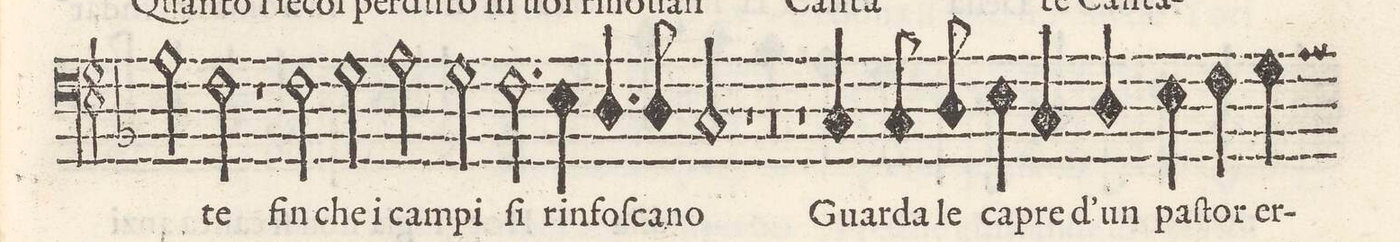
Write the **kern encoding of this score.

**kern	**text
*I"BASSO	*
*clefF4	*
*k[b-]	*
*met(C)	*
*M2/1	*
2A\	.
2F\	-te
1r	.
=23-	=23-
2F\	fin
2G\	che i
2A\	cam-
2G\	-pi
=24-	=24-
2.F\	ſi
4E\	rin-
4.D/	-foſ-
8D/	-ca-
2C/	-no
=25-	=25-
1r	.
0r	.
=26-	=26-
1r	.
=27-	=27-
4C/	Guar-
8C/	-da
8D/	le
4E\	cap-
4C/	-re
4D/	d`un
4E\	paſ-
4F\	-tor
4G\	er-
=28-	=28-
*-	*-
